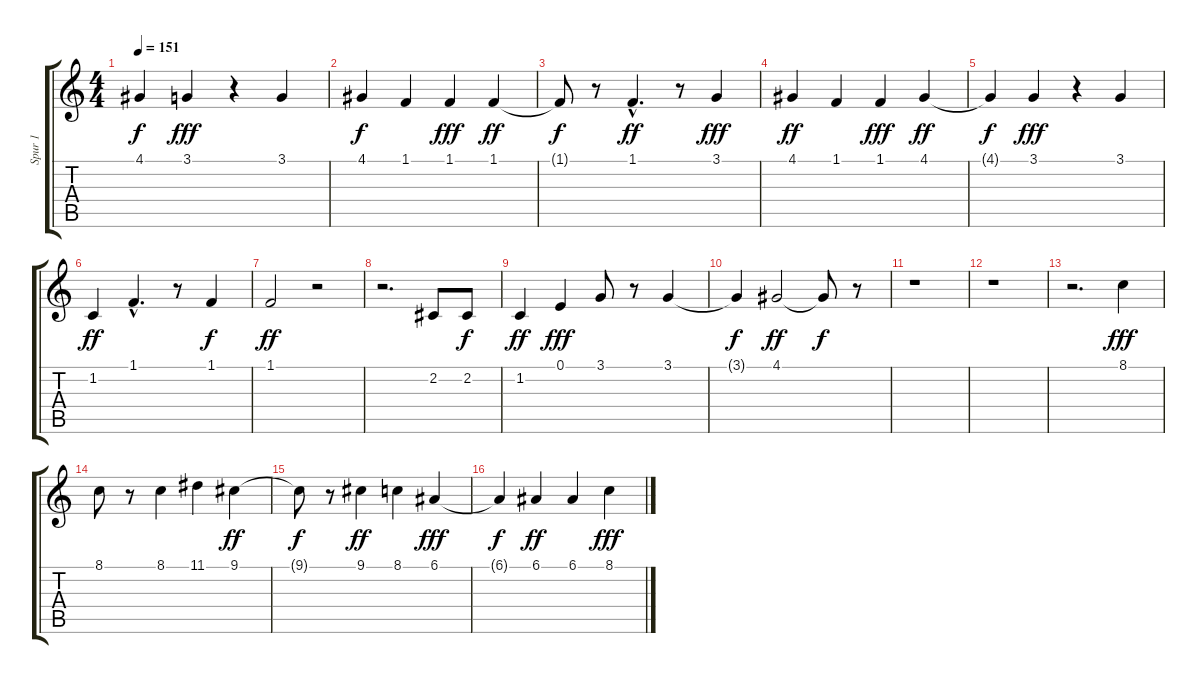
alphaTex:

\track ("Spur 1" "Spur 1") {instrument clarinet}
\staff {score tabs}
\tuning (E4 B3 G3 D3 A2 E2) {hide}
\ts (4 4)
\tempo 151
\clef g2
\ks c
4.1{t}.4{dy f} 3.1.4{dy fff} r.4 3.1.4 |
4.1.4{dy f} 1.1.4 1.1.4{dy fff} 1.1.4{dy ff} |
1.1{t}.8{dy f} r.8 1.1{hac}.4{d dy ff} r.8 3.1.4{dy fff} |
4.1.4{dy ff} 1.1.4 1.1.4{dy fff} 4.1.4{dy ff} |
4.1{t}.4{dy f} 3.1.4{dy fff} r.4 3.1.4 |
1.2.4{dy ff} 1.1{hac}.4{d} r.8 1.1.4{dy f} |
1.1.2{dy ff} r.2 |
r.2{d} 2.2.8 2.2.8{dy f} |
1.2.4{dy ff} 0.1.4{dy fff} 3.1.8 r.8 3.1.4 |
3.1{t}.4{dy f} 4.1.2{dy ff} 4.1{t}.8{dy f} r.8 |
r.1 |
r.1 |
r.2{d} 8.1.4{dy fff} |
8.1.8 r.8 8.1.4 11.1.4 9.1.4{dy ff} |
9.1{t}.8{dy f} r.8 9.1.4{dy ff} 8.1.4 6.1.4{dy fff} |
6.1{t}.4{dy f} 6.1.4{dy ff} 6.1.4 8.1.4{dy fff}
